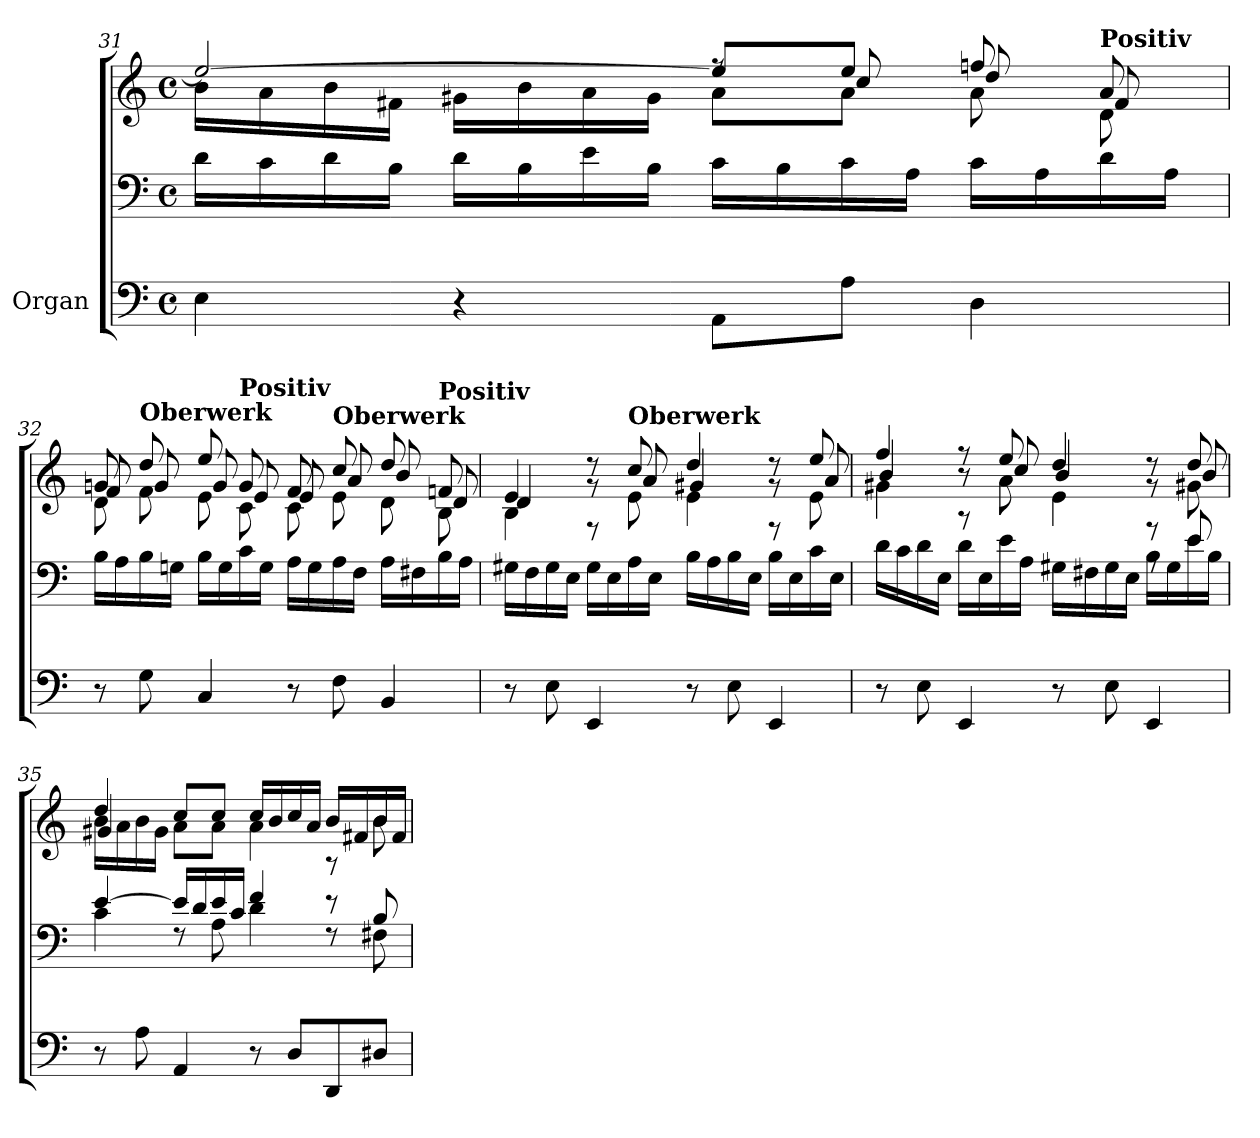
**kern	**kern	**kern
*part1	*part1	*part1
*staff3	*staff2	*staff1
*I"Organ	*	*
*clefF4	*clefF4	*clefG2
*k[]	*k[]	*k[]
*M4/4	*M4/4	*M4/4
*met(c)	*met(c)	*met(c)
=31	=31	=31
*	*	*^
*	*	*	*^
4E\	16d\LL	2ee/_	16b\LL	2ryy
.	16c\	.	16a\	.
.	16d\	.	16b\	.
.	16B\JJ	.	16f#X\JJ	.
4r	16d\LL	.	16g#X\LL	.
.	16B\	.	16b\	.
.	16e\	.	16a\	.
.	16B\JJ	.	16g#\JJ	.
8AA\L	16c\LL	8ee/L]	8rff	8a\L
.	16B\	.	.	.
8A\J	16c\	8ee/J	8cc/	8a\J
.	16A\JJ	.	.	.
4D\	16c\LL	8ffn/	8dd/	8a\
.	16A\	.	.	.
!	!	!LO:TX:a:B:t=Positiv	!	!
.	16d\	8a/	8f#/	8d\
.	16A\JJ	.	.	.
=32	=32	=32	=32	=32
8r	16B\LL	8gn/	8f/	8d\
.	16A\	.	.	.
!	!	!LO:TX:a:B:t=Oberwerk	!	!
8G\	16B\	8dd/	8g/	8f\
.	16Gn\JJ	.	.	.
4C/	16B\LL	8ee/	8g/	8e\
.	16G\	.	.	.
!	!	!LO:TX:a:B:t=Positiv	!	!
.	16c\	8g/	8e/	8c\
.	16G\JJ	.	.	.
8r	16A\LL	8f/	8e/	8c\
.	16G\	.	.	.
!	!	!LO:TX:a:B:t=Oberwerk	!	!
8F\	16A\	8cc/	8a/	8e\
.	16F\JJ	.	.	.
4BB/	16A\LL	8dd/	8b/	8d\
.	16F#X\	.	.	.
!	!	!LO:TX:a:B:t=Positiv	!	!
.	16B\	8fn/	8d/	8B\
.	16A\JJ	.	.	.
!!LO:PB:g=z	!!	!!
=33	=33	=33	=33	=33
8r	16G#X\LL	4e/	4d/	4B\
.	16F\	.	.	.
8E\	16G#\	.	.	.
.	16E\JJ	.	.	.
4EE/	16G#\LL	8rg	8rdd	8rF
.	16E\	.	.	.
!	!	!LO:TX:a:B:t=Oberwerk	!	!
.	16A\	8cc/	8a/	8e\
.	16E\JJ	.	.	.
8r	16B\LL	4dd/	4g#X/	4e\
.	16A\	.	.	.
8E\	16B\	.	.	.
.	16E\JJ	.	.	.
4EE/	16B\LL	8rg	8rdd	8rF
.	16E\	.	.	.
.	16c\	8ee/	8a/	8e\
.	16E\JJ	.	.	.
=34	=34	=34	=34	=34
*	*^	*	*	*
8r	16d\LL	2.ryy	4ff/	4b/	4g#X\
.	16c\	.	.	.	.
8E\	16d\	.	.	.	.
.	16E\JJ	.	.	.	.
4EE/	16d\LL	.	8r	8rff	8rA
.	16E\	.	.	.	.
.	16e\	.	8ee/	8cc/	8a\
.	16A\JJ	.	.	.	.
8r	16G#X\LL	.	4dd/	4b/	4e\
.	16F#X\	.	.	.	.
8E\	16G#\	.	.	.	.
.	16E\JJ	.	.	.	.
4EE/	8rA	16B\LL	8rg	8rdd	8rF
.	.	16G#\	.	.	.
.	8e/	16e\	8dd/	8b/	8g#X\
.	.	16B\JJ	.	.	.
=35	=35	=35	=35	=35	=35
8r	[4e/	4c\	4dd/	16b\LL	4g#X/
.	.	.	.	16a\	.
8A\	.	.	.	16b\	.
.	.	.	.	16g#\JJ	.
4AA/	16e/LL]	8rF	8cc/L	8a\L	2.ryy
.	16d/	.	.	.	.
.	16e/	8A\	8cc/J	8a\J	.
.	16c/JJ	.	.	.	.
8r	4f/	4d\	16cc/LL	4a\	.
.	.	.	16b/	.	.
8D/L	.	.	16cc/	.	.
.	.	.	16a/JJ	.	.
8DD/	8r	8rF	16b/LL	8r	.
.	.	.	16f#X/	.	.
8D#X/J	8B/	8F#X\	16b/	8b\	.
.	.	.	16f#/JJ	.	.
*	*v	*v	*	*	*
*	*	*v	*v	*v
=	=	=
*-	*-	*-
